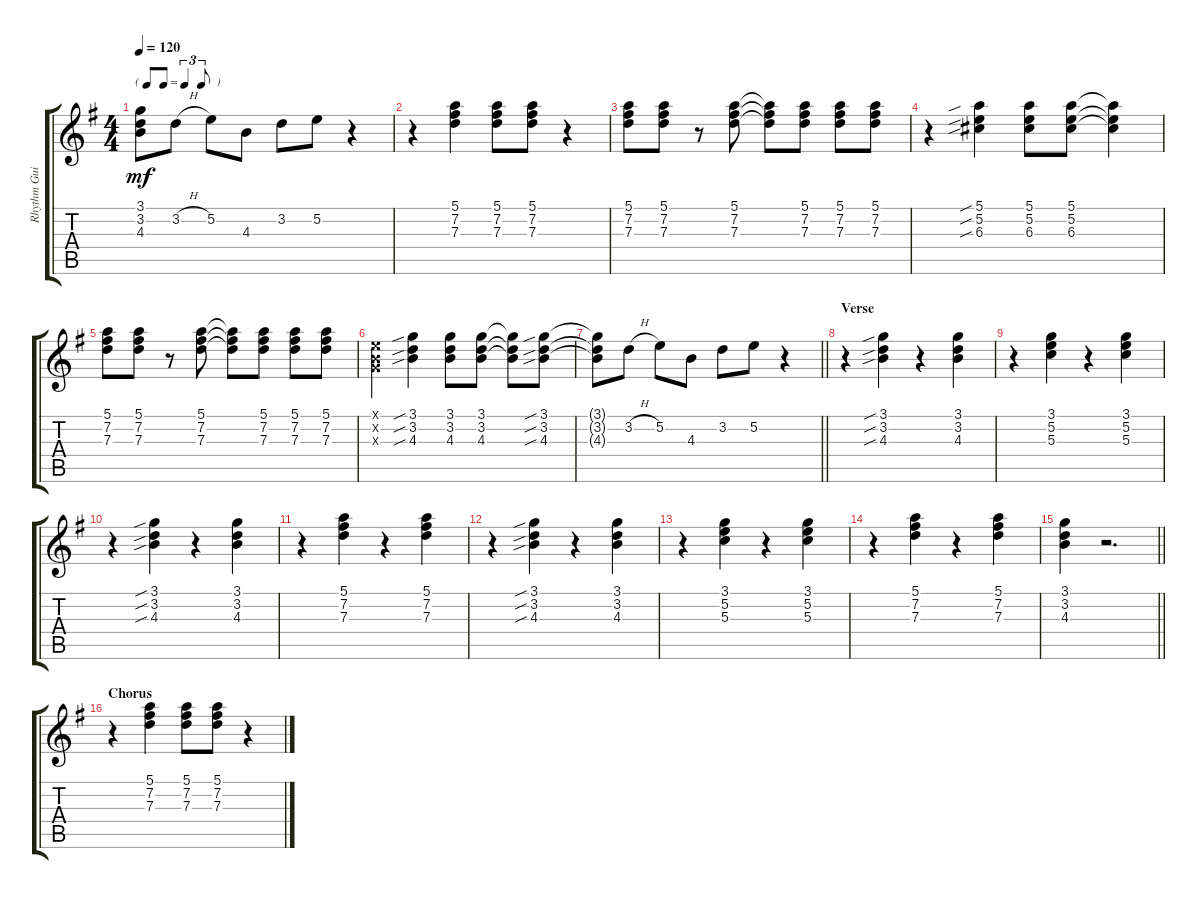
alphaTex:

\track ("Rhythm Guitar" "Rhythm Gui") {instrument electricguitarclean}
\staff {score tabs}
\tuning (E4 B3 G3 D3 A2 E2) {hide}
\ts (4 4)
\tf triplet8th
\tempo 120
\clef g2
\ks g
(3.1{t} 3.2{t} 4.3{t}).8{dy mf} 3.2{h}.8 5.2.8 4.3.8 3.2.8 5.2.8 r.4 |
r.4 (5.1 7.2 7.3).4 (5.1 7.2 7.3).8 (5.1 7.2 7.3).8 r.4 |
(5.1 7.2 7.3).8 (5.1 7.2 7.3).8 r.8 (5.1 7.2 7.3).8 (5.1{t} 7.2{t} 7.3{t}).8 (5.1 7.2 7.3).8 (5.1 7.2 7.3).8 (5.1 7.2 7.3).8 |
r.4 (5.1{sib} 5.2{sib} 6.3{sib}).4 (5.1 5.2 6.3).8 (5.1 5.2 6.3).8 (5.1{t} 5.2{t} 6.3{t}).4 |
(5.1 7.2 7.3).8 (5.1 7.2 7.3).8 r.8 (5.1 7.2 7.3).8 (5.1{t} 7.2{t} 7.3{t}).8 (5.1 7.2 7.3).8 (5.1 7.2 7.3).8 (5.1 7.2 7.3).8 |
(0.1{x} 0.2{x} 0.3{x}).4 (3.1{sib} 3.2{sib} 4.3{sib}).4 (3.1 3.2 4.3).8 (3.1 3.2 4.3).8 (3.1{t} 3.2{t} 4.3{t}).8 (3.1{sib} 3.2{sib} 4.3{sib}).8 |
\barLineRight lightlight
(3.1{t} 3.2{t} 4.3{t}).8 3.2{h}.8 5.2.8 4.3.8 3.2.8 5.2.8 r.4 |
\section ("" "Verse")
r.4 (3.1{sib} 3.2{sib} 4.3{sib}).4 r.4 (3.1 3.2 4.3).4 |
r.4 (3.1 5.2 5.3).4 r.4 (3.1 5.2 5.3).4 |
r.4 (3.1{sib} 3.2{sib} 4.3{sib}).4 r.4 (3.1 3.2 4.3).4 |
r.4 (5.1 7.2 7.3).4 r.4 (5.1 7.2 7.3).4 |
r.4 (3.1{sib} 3.2{sib} 4.3{sib}).4 r.4 (3.1 3.2 4.3).4 |
r.4 (3.1 5.2 5.3).4 r.4 (3.1 5.2 5.3).4 |
r.4 (5.1 7.2 7.3).4 r.4 (5.1 7.2 7.3).4 |
\barLineRight lightlight
(3.1 3.2 4.3).4 r.2{d} |
\section ("" "Chorus")
r.4 (5.1 7.2 7.3).4 (5.1 7.2 7.3).8 (5.1 7.2 7.3).8 r.4
